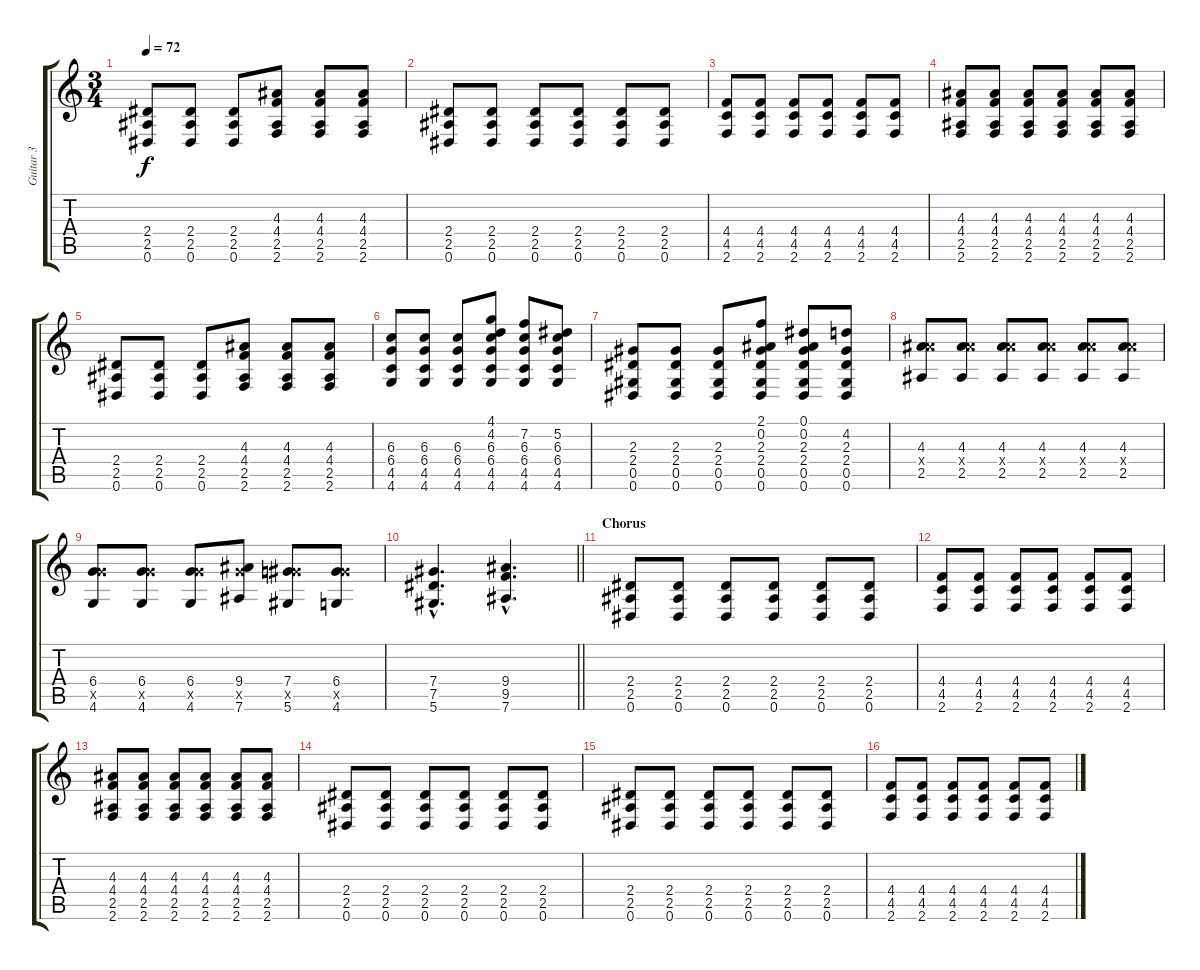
\track ("Guitar 3" "Guitar 3") {instrument distortionguitar}
\staff {score tabs}
\tuning (Eb4 Bb3 Gb3 Db3 Ab2 Eb2) {hide}
\ts (3 4)
\tempo 72
\clef g2
\ks c
(2.4 2.5 0.6).8{dy f} (2.4 2.5 0.6).8 (2.4 2.5 0.6).8 (4.3 4.4 2.5 2.6).8 (4.3 4.4 2.5 2.6).8 (4.3 4.4 2.5 2.6).8 |
(2.4 2.5 0.6).8 (2.4 2.5 0.6).8 (2.4 2.5 0.6).8 (2.4 2.5 0.6).8 (2.4 2.5 0.6).8 (2.4 2.5 0.6).8 |
(4.4 4.5 2.6).8 (4.4 4.5 2.6).8 (4.4 4.5 2.6).8 (4.4 4.5 2.6).8 (4.4 4.5 2.6).8 (4.4 4.5 2.6).8 |
(4.3 4.4 2.5 2.6).8 (4.3 4.4 2.5 2.6).8 (4.3 4.4 2.5 2.6).8 (4.3 4.4 2.5 2.6).8 (4.3 4.4 2.5 2.6).8 (4.3 4.4 2.5 2.6).8 |
(2.4 2.5 0.6).8 (2.4 2.5 0.6).8 (2.4 2.5 0.6).8 (4.3 4.4 2.5 2.6).8 (4.3 4.4 2.5 2.6).8 (4.3 4.4 2.5 2.6).8 |
(6.3 6.4 4.5 4.6).8 (6.3 6.4 4.5 4.6).8 (6.3 6.4 4.5 4.6).8 (4.1 4.2 6.3 6.4 4.5 4.6).8 (7.2 6.3 6.4 4.5 4.6).8 (5.2 6.3 6.4 4.5 4.6).8 |
(2.3 2.4 0.5 0.6).8 (2.3 2.4 0.5 0.6).8 (2.3 2.4 0.5 0.6).8 (2.1 0.2 2.3 2.4 0.5 0.6).8 (0.1 0.2 2.3 2.4 0.5 0.6).8 (4.2 2.3 2.4 0.5 0.6).8 |
(4.3 9.4{x} 2.5).8 (4.3 9.4{x} 2.5).8 (4.3 9.4{x} 2.5).8 (4.3 9.4{x} 2.5).8 (4.3 9.4{x} 2.5).8 (4.3 9.4{x} 2.5).8 |
(6.4 11.5{x} 4.6).8 (6.4 11.5{x} 4.6).8 (6.4 11.5{x} 4.6).8 (9.4 11.5{x} 7.6).8 (7.4 11.5{x} 5.6).8 (6.4 11.5{x} 4.6).8 |
\barLineRight lightlight
(7.4{hac} 7.5{hac} 5.6{hac}).4{d} (9.4{hac} 9.5{hac} 7.6{hac}).4{d} |
\section ("" "Chorus")
(2.4 2.5 0.6).8 (2.4 2.5 0.6).8 (2.4 2.5 0.6).8 (2.4 2.5 0.6).8 (2.4 2.5 0.6).8 (2.4 2.5 0.6).8 |
(4.4 4.5 2.6).8 (4.4 4.5 2.6).8 (4.4 4.5 2.6).8 (4.4 4.5 2.6).8 (4.4 4.5 2.6).8 (4.4 4.5 2.6).8 |
(4.3 4.4 2.5 2.6).8 (4.3 4.4 2.5 2.6).8 (4.3 4.4 2.5 2.6).8 (4.3 4.4 2.5 2.6).8 (4.3 4.4 2.5 2.6).8 (4.3 4.4 2.5 2.6).8 |
(2.4 2.5 0.6).8 (2.4 2.5 0.6).8 (2.4 2.5 0.6).8 (2.4 2.5 0.6).8 (2.4 2.5 0.6).8 (2.4 2.5 0.6).8 |
(2.4 2.5 0.6).8 (2.4 2.5 0.6).8 (2.4 2.5 0.6).8 (2.4 2.5 0.6).8 (2.4 2.5 0.6).8 (2.4 2.5 0.6).8 |
(4.4 4.5 2.6).8 (4.4 4.5 2.6).8 (4.4 4.5 2.6).8 (4.4 4.5 2.6).8 (4.4 4.5 2.6).8 (4.4 4.5 2.6).8
